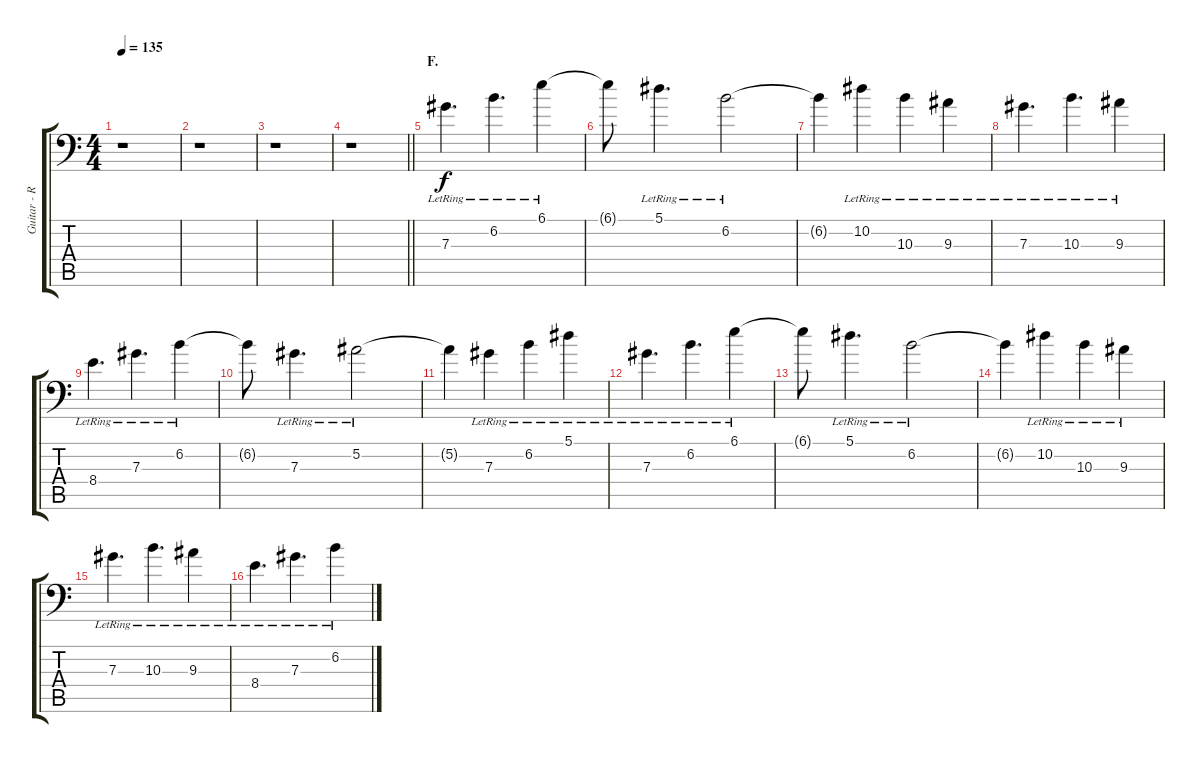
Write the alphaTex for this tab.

\track ("Guitar - Right (Aux.)" "Guitar - R") {instrument distortionguitar}
\staff {score tabs}
\tuning (Bb3 F3 Db3 Ab2 Eb2 Ab1) {hide}
\ts (4 4)
\tempo 135
\clef f4
\ks c
r.1{dy f} |
r.1 |
r.1 |
\barLineRight lightlight
r.1 |
\section ("" "F.")
7.3{lr}.4{d volume 12 balance 12 instrument electricguitarjazz} 6.2{lr}.4{d} 6.1{lr}.4 |
6.1{t}.8 5.1{lr}.4{d} 6.2{lr}.2 |
6.2{t}.4 10.2{lr}.4 10.3{lr}.4 9.3{lr}.4 |
7.3{lr}.4{d} 10.3{lr}.4{d} 9.3{lr}.4 |
8.4{lr}.4{d} 7.3{lr}.4{d} 6.2{lr}.4 |
6.2{t}.8 7.3{lr}.4{d} 5.2{lr}.2 |
5.2{t}.4 7.3{lr}.4 6.2{lr}.4 5.1{lr}.4 |
7.3{lr}.4{d} 6.2{lr}.4{d} 6.1{lr}.4 |
6.1{t}.8 5.1{lr}.4{d} 6.2{lr}.2 |
6.2{t}.4 10.2{lr}.4 10.3{lr}.4 9.3{lr}.4 |
7.3{lr}.4{d} 10.3{lr}.4{d} 9.3{lr}.4 |
8.4{lr}.4{d} 7.3{lr}.4{d} 6.2{lr}.4
